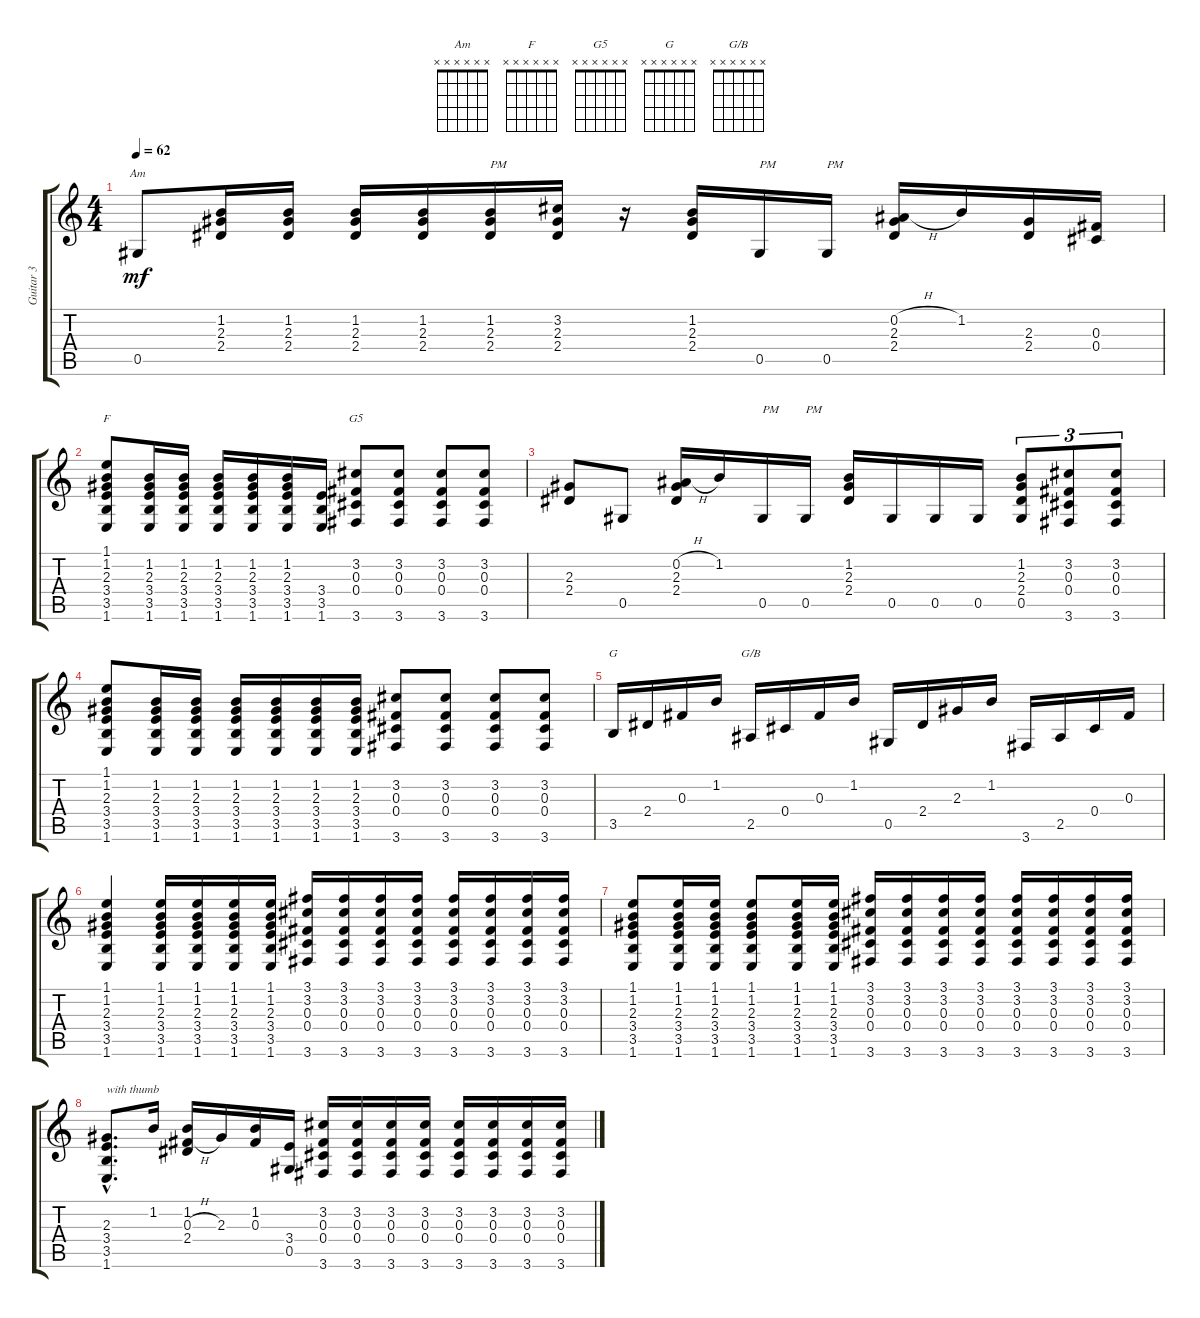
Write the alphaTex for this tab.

\track ("Guitar 3" "Guitar 3") {instrument electricguitarjazz}
\staff {score tabs}
\tuning (Eb4 Bb3 Gb3 Db3 Ab2 Eb2) {hide}
\chord ("Am" x x x x x x) {firstfret 0}
\chord ("F" x x x x x x) {firstfret 0}
\chord ("G5" x x x x x x) {firstfret 0}
\chord ("G" x x x x x x) {firstfret 0}
\chord ("G/B" x x x x x x) {firstfret 0}
\ts (4 4)
\tempo 62
\clef g2
\ks c
0.5.8{ch "Am" dy mf} (1.2 2.3 2.4).16 (1.2 2.3 2.4).16 (1.2 2.3 2.4).16 (1.2 2.3 2.4).16 (1.2 2.3 2.4).16{txt "PM"} (3.2 2.3 2.4).16 r.16 (1.2 2.3 2.4).16 0.5.16{txt "PM"} 0.5.16{txt "PM"} (0.2{h} 2.3 2.4).16 1.2.16 (2.3 2.4).16 (0.3 0.4).16 |
(1.1 1.2 2.3 3.4 3.5 1.6).8{ch "F"} (1.2 2.3 3.4 3.5 1.6).16 (1.2 2.3 3.4 3.5 1.6).16 (1.2 2.3 3.4 3.5 1.6).16 (1.2 2.3 3.4 3.5 1.6).16 (1.2 2.3 3.4 3.5 1.6).16 (3.4 3.5 1.6).16 (3.2 0.3 0.4 3.6).8{ch "G5"} (3.2 0.3 0.4 3.6).8 (3.2 0.3 0.4 3.6).8 (3.2 0.3 0.4 3.6).8 |
(2.3 2.4).8 0.5.8 (0.2{h} 2.3 2.4).16 1.2.16 0.5.16{txt "PM"} 0.5.16{txt "PM"} (1.2 2.3 2.4).16 0.5.16 0.5.16 0.5.16 (1.2 2.3 2.4 0.5).8{tu (3 2)} (3.2 0.3 0.4 3.6).8{tu (3 2)} (3.2 0.3 0.4 3.6).8{tu (3 2)} |
(1.1 1.2 2.3 3.4 3.5 1.6).8 (1.2 2.3 3.4 3.5 1.6).16 (1.2 2.3 3.4 3.5 1.6).16 (1.2 2.3 3.4 3.5 1.6).16 (1.2 2.3 3.4 3.5 1.6).16 (1.2 2.3 3.4 3.5 1.6).16 (1.2 2.3 3.4 3.5 1.6).16 (3.2 0.3 0.4 3.6).8 (3.2 0.3 0.4 3.6).8 (3.2 0.3 0.4 3.6).8 (3.2 0.3 0.4 3.6).8 |
3.5.16{ch "G"} 2.4.16 0.3.16 1.2.16 2.5.16{ch "G/B"} 0.4.16 0.3.16 1.2.16 0.5.16 2.4.16 2.3.16 1.2.16 3.6.16 2.5.16 0.4.16 0.3.16 |
(1.1 1.2 2.3 3.4 3.5 1.6).4 (1.1 1.2 2.3 3.4 3.5 1.6).16 (1.1 1.2 2.3 3.4 3.5 1.6).16 (1.1 1.2 2.3 3.4 3.5 1.6).16 (1.1 1.2 2.3 3.4 3.5 1.6).16 (3.1 3.2 0.3 0.4 3.6).16 (3.1 3.2 0.3 0.4 3.6).16 (3.1 3.2 0.3 0.4 3.6).16 (3.1 3.2 0.3 0.4 3.6).16 (3.1 3.2 0.3 0.4 3.6).16 (3.1 3.2 0.3 0.4 3.6).16 (3.1 3.2 0.3 0.4 3.6).16 (3.1 3.2 0.3 0.4 3.6).16 |
(1.1 1.2 2.3 3.4 3.5 1.6).8 (1.1 1.2 2.3 3.4 3.5 1.6).16 (1.1 1.2 2.3 3.4 3.5 1.6).16 (1.1 1.2 2.3 3.4 3.5 1.6).8 (1.1 1.2 2.3 3.4 3.5 1.6).16 (1.1 1.2 2.3 3.4 3.5 1.6).16 (3.1 3.2 0.3 0.4 3.6).16 (3.1 3.2 0.3 0.4 3.6).16 (3.1 3.2 0.3 0.4 3.6).16 (3.1 3.2 0.3 0.4 3.6).16 (3.1 3.2 0.3 0.4 3.6).16 (3.1 3.2 0.3 0.4 3.6).16 (3.1 3.2 0.3 0.4 3.6).16 (3.1 3.2 0.3 0.4 3.6).16 |
(2.3{hac} 3.4{hac} 3.5{hac} 1.6{hac}).8{d txt "with thumb"} 1.2.16 (1.2 0.3{h} 2.4).16 2.3.16 (1.2 0.3).16 (3.4 0.5).16 (3.2 0.3 0.4 3.6).16 (3.2 0.3 0.4 3.6).16 (3.2 0.3 0.4 3.6).16 (3.2 0.3 0.4 3.6).16 (3.2 0.3 0.4 3.6).16 (3.2 0.3 0.4 3.6).16 (3.2 0.3 0.4 3.6).16 (3.2 0.3 0.4 3.6).16
